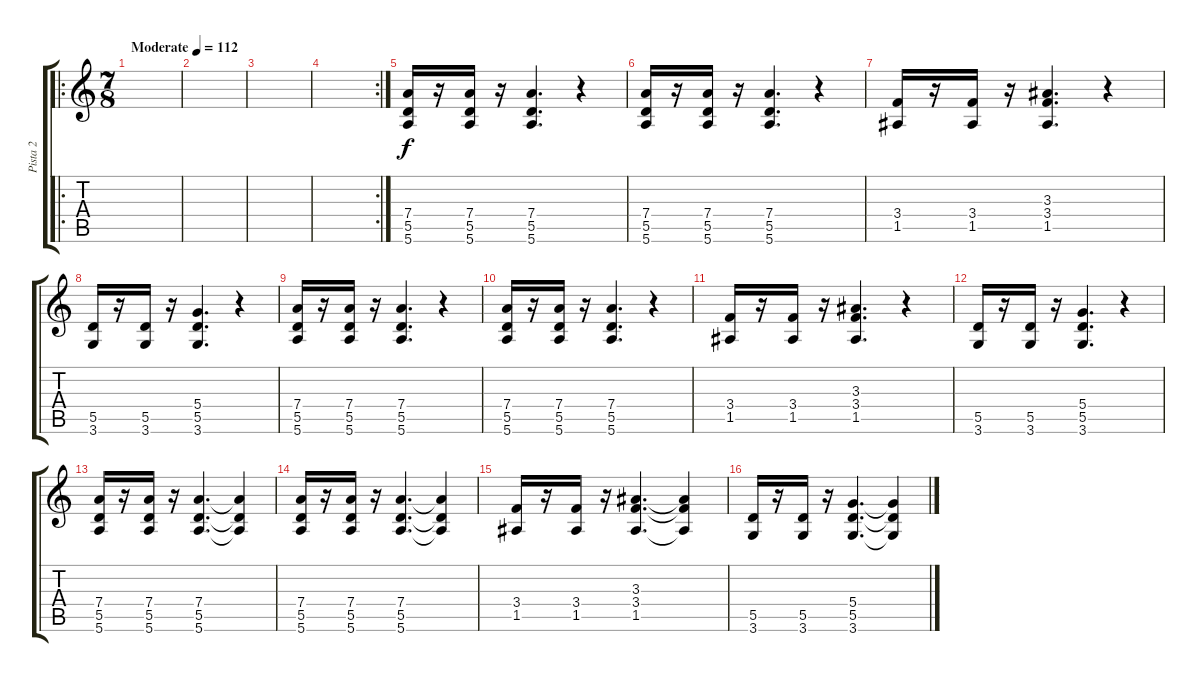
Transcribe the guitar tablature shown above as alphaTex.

\track ("Pista 2" "Pista 2") {instrument distortionguitar}
\staff {score tabs}
\tuning (E4 B3 G3 D3 A2 E2) {hide}
\ro
\ts (7 8)
\tempo (112 "Moderate")
\clef g2
\ks c
|
|
|
\rc 2
|
(7.4 5.5 5.6).16 r.16 (7.4 5.5 5.6).16 r.16 (7.4 5.5 5.6).4{d} r.4 |
(7.4 5.5 5.6).16 r.16 (7.4 5.5 5.6).16 r.16 (7.4 5.5 5.6).4{d} r.4 |
(3.4 1.5).16 r.16 (3.4 1.5).16 r.16 (3.3 3.4 1.5).4{d} r.4 |
(5.5 3.6).16 r.16 (5.5 3.6).16 r.16 (5.4 5.5 3.6).4{d} r.4 |
(7.4 5.5 5.6).16 r.16 (7.4 5.5 5.6).16 r.16 (7.4 5.5 5.6).4{d} r.4 |
(7.4 5.5 5.6).16 r.16 (7.4 5.5 5.6).16 r.16 (7.4 5.5 5.6).4{d} r.4 |
(3.4 1.5).16 r.16 (3.4 1.5).16 r.16 (3.3 3.4 1.5).4{d} r.4 |
(5.5 3.6).16 r.16 (5.5 3.6).16 r.16 (5.4 5.5 3.6).4{d} r.4 |
(7.4 5.5 5.6).16 r.16 (7.4 5.5 5.6).16 r.16 (7.4 5.5 5.6).4{d} (7.4{t} 5.5{t} 5.6{t}).4 |
(7.4 5.5 5.6).16 r.16 (7.4 5.5 5.6).16 r.16 (7.4 5.5 5.6).4{d} (7.4{t} 5.5{t} 5.6{t}).4 |
(3.4 1.5).16 r.16 (3.4 1.5).16 r.16 (3.3 3.4 1.5).4{d} (3.3{t} 3.4{t} 1.5{t}).4 |
(5.5 3.6).16 r.16 (5.5 3.6).16 r.16 (5.4 5.5 3.6).4{d} (5.4{t} 5.5{t} 3.6{t}).4
